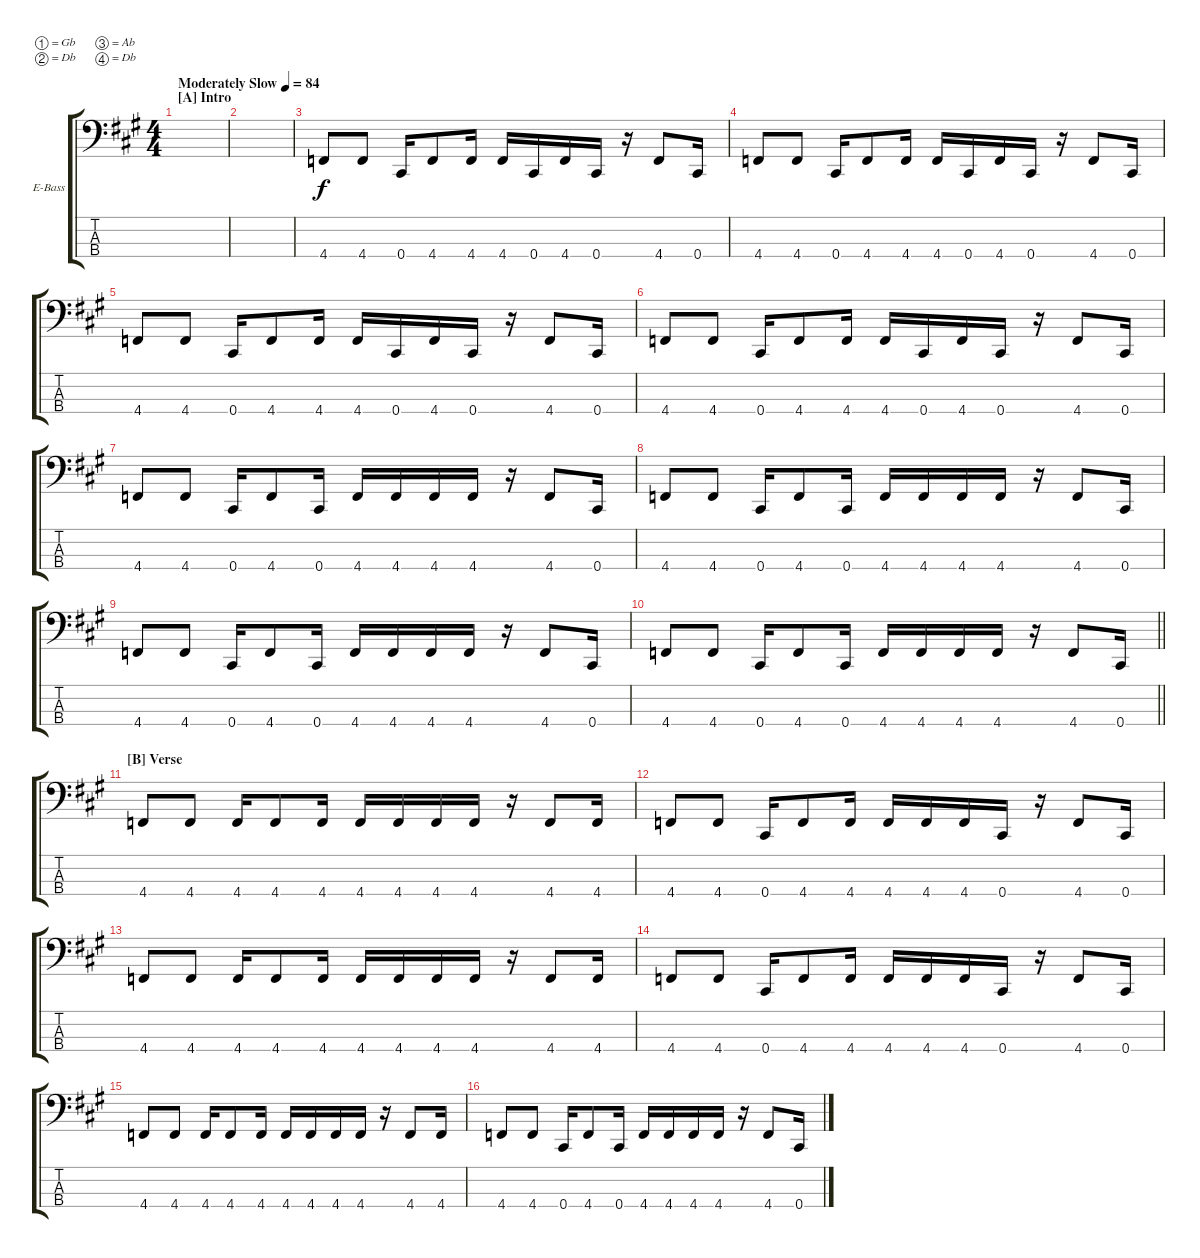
\defaultSystemsLayout 4
\bracketExtendMode groupsimilarinstruments
\firstSystemTrackNameOrientation horizontal
\otherSystemsTrackNameOrientation horizontal
\track ("Electric Bass" "E-Bass") {instrument electricbassfinger}
\staff {score tabs}
\tuning (Gb2 Db2 Ab1 Db1)
\ts (4 4)
\section ("A" "Intro")
\tempo (84 "Moderately Slow")
\clef f4
\scale
1.10088
\ks a
|
\scale
0.899117 |
\scale
1.07062 4.4.8 4.4.8 0.4.16 4.4.8 4.4.16 4.4.16 0.4.16 4.4.16 0.4.16 r.16 4.4.8 0.4.16 |
\scale
0.929382 4.4.8 4.4.8 0.4.16 4.4.8 4.4.16 4.4.16 0.4.16 4.4.16 0.4.16 r.16 4.4.8 0.4.16 |
\scale
1.07062 4.4.8 4.4.8 0.4.16 4.4.8 4.4.16 4.4.16 0.4.16 4.4.16 0.4.16 r.16 4.4.8 0.4.16 |
\scale
0.929382 4.4.8 4.4.8 0.4.16 4.4.8 4.4.16 4.4.16 0.4.16 4.4.16 0.4.16 r.16 4.4.8 0.4.16 |
\scale
1.07062 4.4.8 4.4.8 0.4.16 4.4.8 0.4.16 4.4.16 4.4.16 4.4.16 4.4.16 r.16 4.4.8 0.4.16 |
\scale
0.929382 4.4.8 4.4.8 0.4.16 4.4.8 0.4.16 4.4.16 4.4.16 4.4.16 4.4.16 r.16 4.4.8 0.4.16 |
\scale
1.07062 4.4.8 4.4.8 0.4.16 4.4.8 0.4.16 4.4.16 4.4.16 4.4.16 4.4.16 r.16 4.4.8 0.4.16 |
\scale
0.929382
\barLineRight lightlight
4.4.8 4.4.8 0.4.16 4.4.8 0.4.16 4.4.16 4.4.16 4.4.16 4.4.16 r.16 4.4.8 0.4.16 |
\section ("B" "Verse")
\scale
0.686869
\scale
1.07062 4.4.8 4.4.8 4.4.16 4.4.8 4.4.16 4.4.16 4.4.16 4.4.16 4.4.16 r.16 4.4.8 4.4.16 |
\scale
0.929382 4.4.8 4.4.8 0.4.16 4.4.8 4.4.16 4.4.16 4.4.16 4.4.16 0.4.16 r.16 4.4.8 0.4.16 |
\scale
1.07062 4.4.8 4.4.8 4.4.16 4.4.8 4.4.16 4.4.16 4.4.16 4.4.16 4.4.16 r.16 4.4.8 4.4.16 |
\scale
0.929382 4.4.8 4.4.8 0.4.16 4.4.8 4.4.16 4.4.16 4.4.16 4.4.16 0.4.16 r.16 4.4.8 0.4.16 |
\scale
1.07062 4.4.8 4.4.8 4.4.16 4.4.8 4.4.16 4.4.16 4.4.16 4.4.16 4.4.16 r.16 4.4.8 4.4.16 |
\scale
0.929382 4.4.8 4.4.8 0.4.16 4.4.8 0.4.16 4.4.16 4.4.16 4.4.16 4.4.16 r.16 4.4.8 0.4.16
